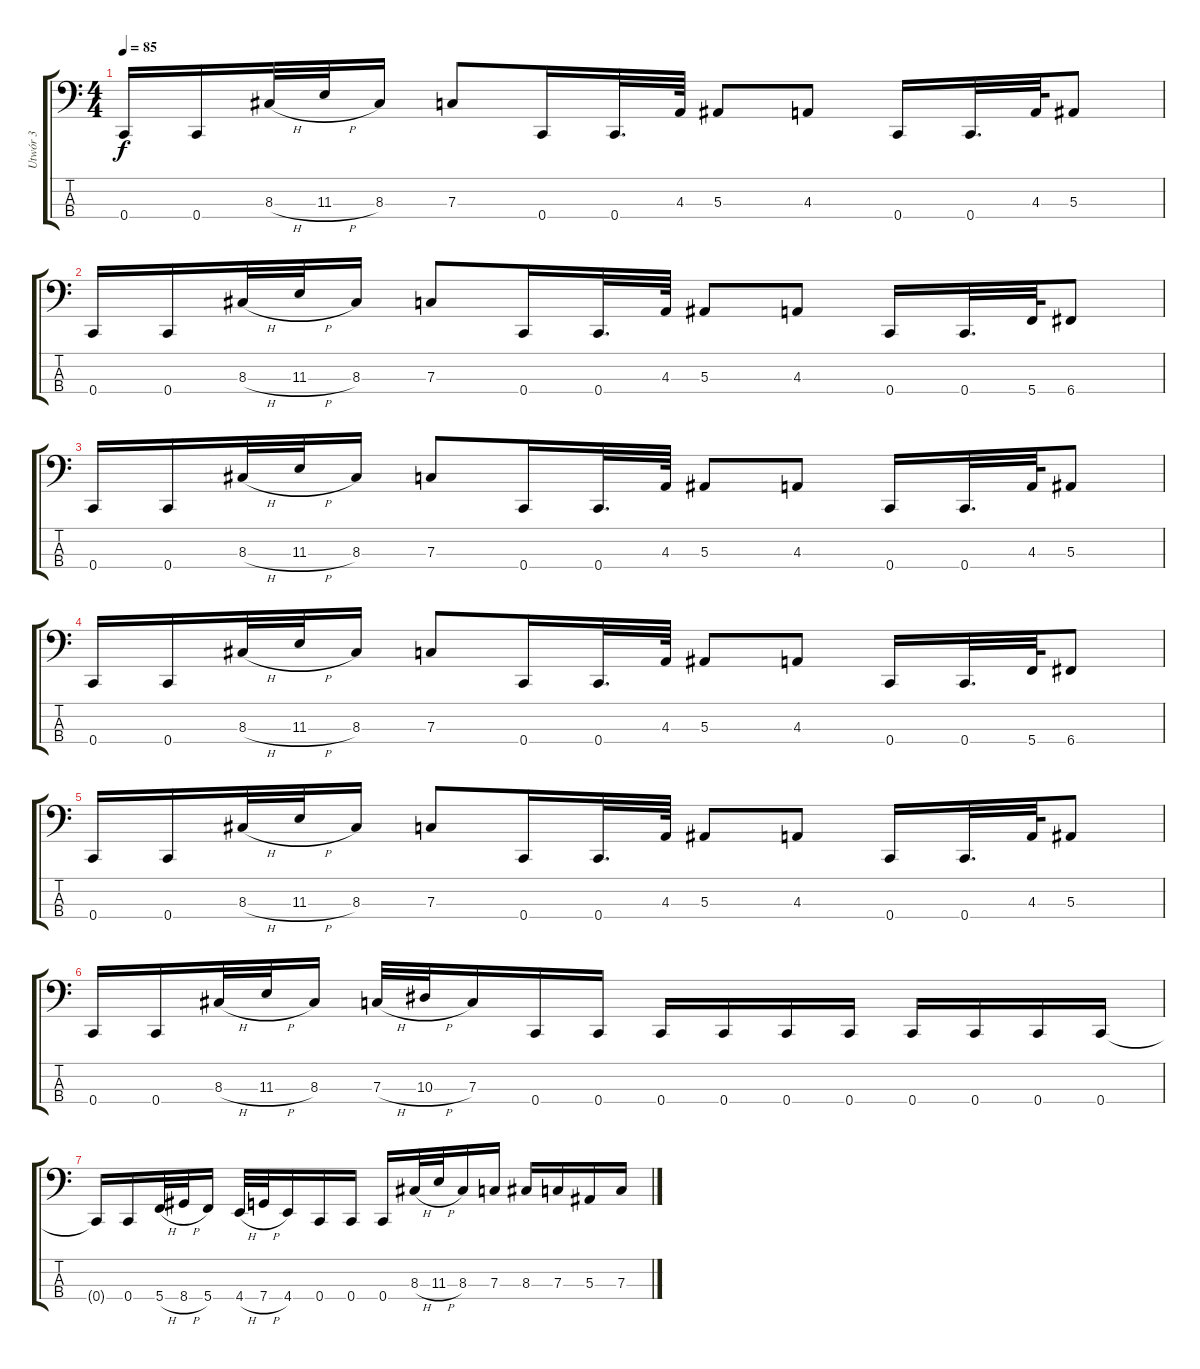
\track ("Utwór 3" "Utwór 3") {instrument electricbassfinger}
\staff {score tabs}
\tuning (Eb2 Bb1 F1 C1) {hide}
\ts (4 4)
\tempo 85
\clef f4
\ks c
0.4.16{dy f} 0.4.16 8.3{h}.32 11.3{h}.32 8.3.16 7.3.8 0.4.16 0.4.32{d} 4.3.64 5.3.8 4.3.8 0.4.16 0.4.32{d} 4.3.64 5.3.8 |
0.4.16 0.4.16 8.3{h}.32 11.3{h}.32 8.3.16 7.3.8 0.4.16 0.4.32{d} 4.3.64 5.3.8 4.3.8 0.4.16 0.4.32{d} 5.4.64 6.4.8 |
0.4.16 0.4.16 8.3{h}.32 11.3{h}.32 8.3.16 7.3.8 0.4.16 0.4.32{d} 4.3.64 5.3.8 4.3.8 0.4.16 0.4.32{d} 4.3.64 5.3.8 |
0.4.16 0.4.16 8.3{h}.32 11.3{h}.32 8.3.16 7.3.8 0.4.16 0.4.32{d} 4.3.64 5.3.8 4.3.8 0.4.16 0.4.32{d} 5.4.64 6.4.8 |
0.4.16 0.4.16 8.3{h}.32 11.3{h}.32 8.3.16 7.3.8 0.4.16 0.4.32{d} 4.3.64 5.3.8 4.3.8 0.4.16 0.4.32{d} 4.3.64 5.3.8 |
0.4.16 0.4.16 8.3{h}.32 11.3{h}.32 8.3.16 7.3{h}.32 10.3{h}.32 7.3.16 0.4.16 0.4.16 0.4.16 0.4.16 0.4.16 0.4.16 0.4.16 0.4.16 0.4.16 0.4.16 |
0.4{t}.16 0.4.16 5.4{h}.32 8.4{h}.32 5.4.16 4.4{h}.32 7.4{h}.32 4.4.16 0.4.16 0.4.16 0.4.16 8.3{h}.32 11.3{h}.32 8.3.16 7.3.16 8.3.16 7.3.16 5.3.16 7.3.16
